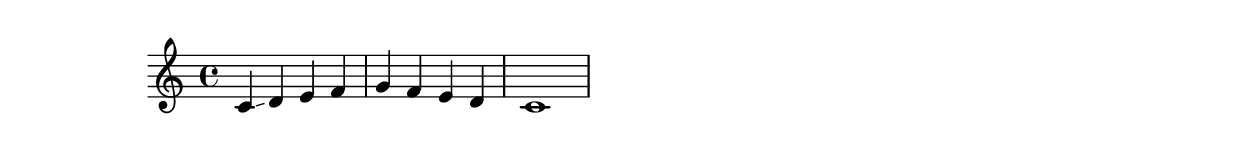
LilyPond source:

\version "2.20.0"
\pointAndClickOff
\relative c'
{
	\override Glissando.minimum-length = #300 c\glissando d e f g f e d c1
}
